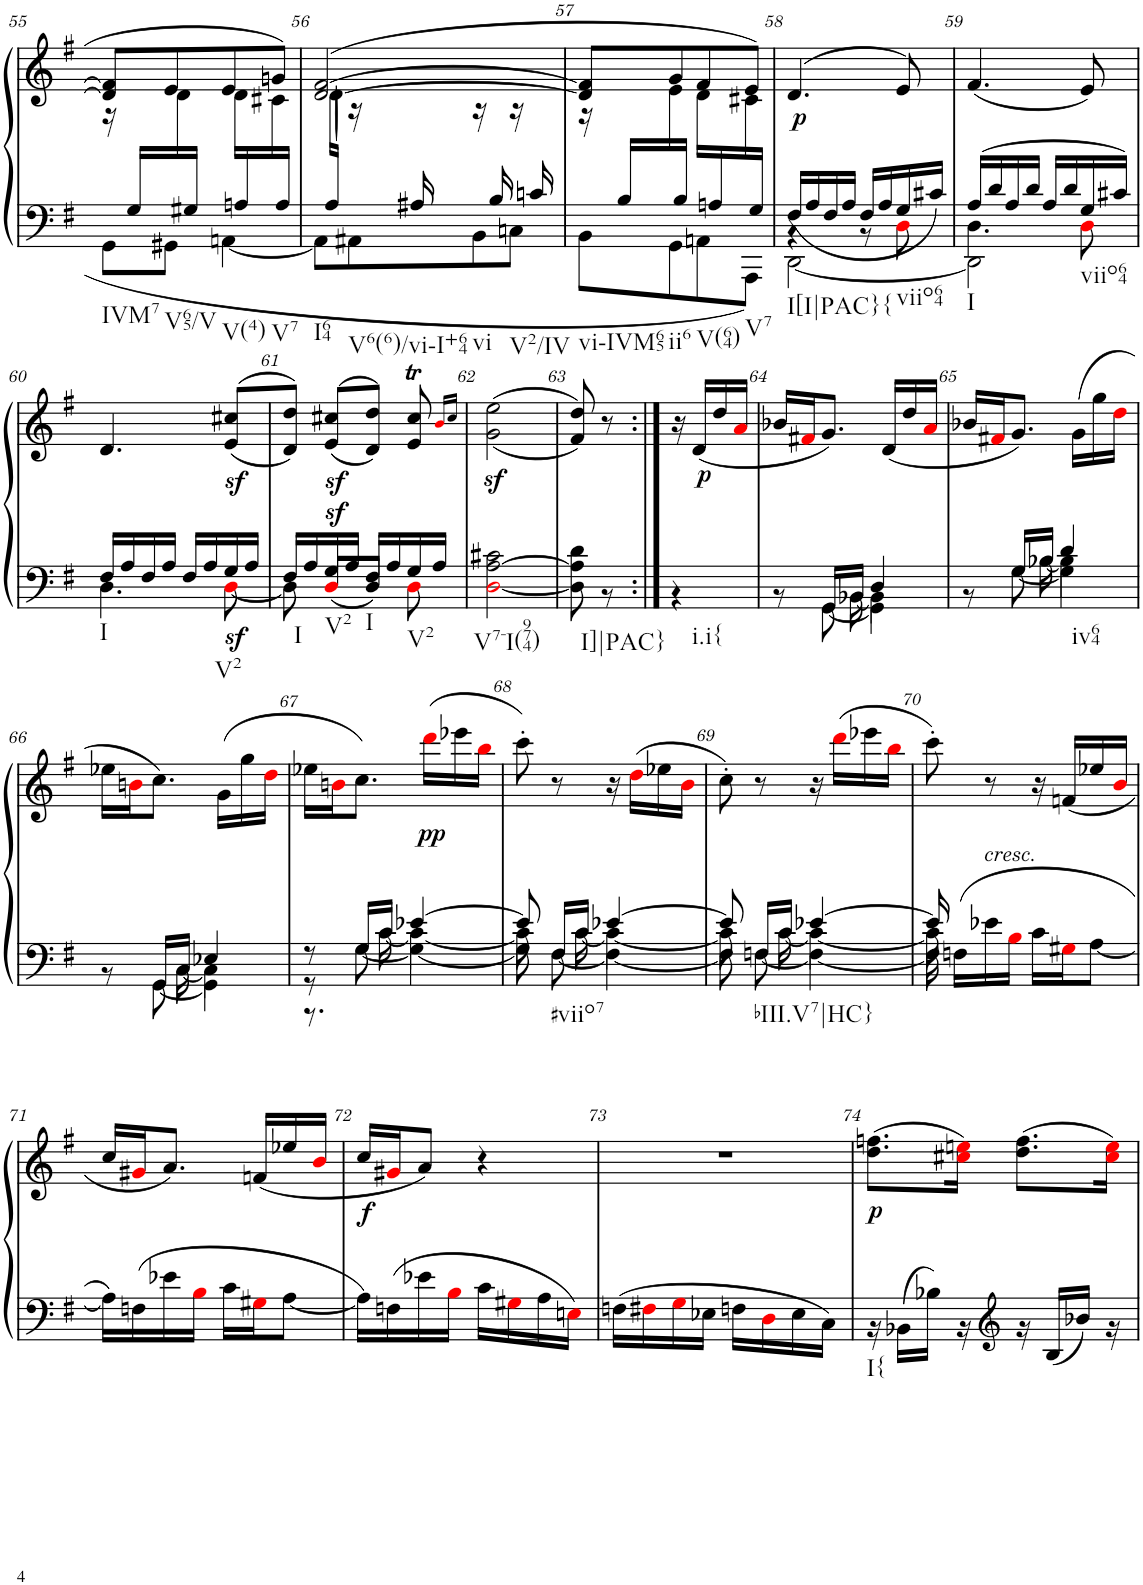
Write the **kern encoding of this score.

**kern	**kern	**dynam
*part1	*part1	*part1
*staff2	*staff1	*staff1/2
*I"Piano	*	*
*I'Pno	*	*
!!LO:PB:g=z
*clefF4	*clefG2	*
*k[f#]	*k[f#]	*
*G:	*G:	*
*M2/4	*M2/4	*
=55	=55	=55
*^	*^	*
*	*^	*	*	*
!LO:TX:b:t=IVM7	!	!	!	!	!
!LO:TX:b:t=V65/V	!	!	!	!	!
!LO:TX:b:t=V(4)	!	!	!	!	!
!LO:TX:b:t=V7	!	!	!	!	!
16ryy	2ryy	8GG\L	8d/] 8f#/]L	16r	.
16G/LL	.	.	.	16ryy	.
16ryy	.	8GG#X\J	8e/	16d\	.
16G#X/JJ	.	.	.	16ryy	.
16ryy	.	[4AAn\	8e/	16d\LL	.
16An/	.	.	.	16ryy	.
16ryy	.	.	8gn/J	16c#X\	.
16A/JJ	.	.	.	16ryy	.
=56	=56	=56	=56	=56	=56
!LO:TX:b:t=I64	!	!	!	!	!
!LO:TX:b:t=V6(6)/vi-I+64	!	!	!	!	!
!LO:TX:b:t=vi	!	!	!	!	!
!LO:TX:b:t=V2/IV	!	!	!	!	!
16ryy	2ryy	8AA\L]	([2d/ [2f#/	(16d\LL	.
16A/JJ)	.	.	.	16ryy	.
16ryy	.	8AA#X\	.	16r	.
16A#X/	.	.	.	16ryy	.
16ryy	.	8BB\	.	16r	.
16B/	.	.	.	16ryy	.
16ryy	.	8Cn\J	.	16r	.
16cn/	.	.	.	16ryy	.
=57	=57	=57	=57	=57	=57
!LO:TX:b:t=vi-IVM65	!	!	!	!	!
!LO:TX:b:t=ii6	!	!	!	!	!
!LO:TX:b:t=V(64)	!	!	!	!	!
!LO:TX:b:t=V7	!	!	!	!	!
16ryy	2ryy	8BB\L	8d/] 8f#/]L	16r	.
16B/LL	.	.	.	16ryy	.
16ryy	.	8GG\	8g/	16e\	.
16B/JJ	.	.	.	16ryy	.
16ryy	.	8AAn\	8f#/	16d\LL	.
16An/	.	.	.	16ryy	.
16ryy	.	8AAA\J	8e/J)	16c#X\	.
16G/JJ	.	.	.	16ryy	.
=58	=58	=58	=58	=58	=58
*	*	*^	*	*	*
!LO:TX:b:t=I[I|PAC}{	!	!	!	!	!	!
!LO:TX:b:t=viio64	!	!	!	!	!	!
!	!	!	!	!	!	!LO:DY:b
*	*	*	*	*v	*v	*
16F#/LL	2ryy	4r	[2DD\	(4.d/	p
16A/	.	.	.	.	.
16F#/	.	.	.	.	.
16A/JJ	.	.	.	.	.
16F#/LL	.	8r	.	.	.
16A/	.	.	.	.	.
16G/	.	8Di\	.	8e/)	.
16c#X/JJ	.	.	.	.	.
*	*	*v	*v	*	*
=59	=59	=59	=59	=59
!LO:TX:b:t=I	!	!	!	!
16A/LL	4.D\	2DD\]	(4.f#/	.
16d/	.	.	.	.
16A/	.	.	.	.
16d/JJ	.	.	.	.
16A/LL	.	.	.	.
16d/	.	.	.	.
!LO:TX:b:t=viio64	!	!	!	!
16G/	8Di\	.	8e/)	.
16c#X/JJ	.	.	.	.
!!LO:LB:g=z
=60	=60	=60	=60	=60
!LO:TX:b:t=I	!	!	!	!
!LO:TX:b:t=V2	!	!	!	!
2ryy	16F#/LL	4.D\	4.d/	.
.	16A/	.	.	.
.	16F#/	.	.	.
.	16A/JJ	.	.	.
.	16F#/LL	.	.	.
.	16A/	.	.	.
!	!	!	!	!LO:DY:b=2
.	16G/	[8Di\	((>8e/z< 8cc#X/z<L	sf
.	16A/JJ	.	.	.
=61	=61	=61	=61	=61
!LO:TX:b:t=I	!	!	!	!
!LO:TX:b:t=V2	!	!	!	!
!LO:TX:b:t=I	!	!	!	!
!LO:TX:b:t=V2	!	!	!	!
2ryy	16F#/LL	8D\]	8d/ 8dd/J))	.
.	16A/	.	.	.
!	!	!	!	!LO:DY:a=2
.	16G/	8Di/L	((>8e/z< 8cc#X/z<L	sf
.	16A/JJ	.	.	.
.	16F#/LL	8D/J	8d/ 8dd/J))	.
.	16A/	.	.	.
.	16G/	8Di\	8e/T 8cc#/T	.
.	16A/JJ	.	.	.
*v	*v	*v	*	*
.	16qbi/LL	.
.	16qcc#/JJ	.
=62	=62	=62
*^	*	*
!LO:TX:b:t=V7-I(974)	!	!	!
2ryy	[2Di\ [>2A\ 2c#X\	(<(2g\z< 2ee\z<	.
=63	=63	=63	=63
!LO:TX:b:t=I]|PAC}	!	!	!
4ryy	8D\] 8A\] 8d\	8f#/ 8dd/))	.
.	8r	8r	.
=63X1:|!	=63X1:|!	=63X1:|!	=63X1:|!
!LO:TX:b:t=i.i{	!	!	!
4ryy	4r	16r	.
!	!	!	!LO:DY:b
.	.	(16d/LL	p
.	.	16dd/	.
.	.	16ai/JJ	.
=64	=64	=64	=64
*^	*^	*	*
2ryy	8r	8ryy	8.ryy	16b-X/LL	.
.	.	.	.	16f#Xi/J	.
.	16GG/LL	[8GG\	.	8.g/J)	.
.	16BB-X/JJ	.	[16BB-\	.	.
.	4D/	4GG\]	4BB-\]	.	.
.	.	.	.	(16d/LL	.
.	.	.	.	16dd/	.
.	.	.	.	16ai/JJ	.
=65	=65	=65	=65	=65	=65
!LO:TX:b:t=iv64	!	!	!	!	!
2ryy	8r	8ryy	8.ryy	16b-X/LL	.
.	.	.	.	16f#Xi/J	.
.	16G/LL	[8G\	.	8.g/J)	.
.	16B-X/JJ	.	[16B-\	.	.
.	4d/	4G\]	4B-\]	.	.
.	.	.	.	(16g\LL	.
.	.	.	.	16gg\	.
.	.	.	.	16ddi\JJ	.
!!LO:LB:g=z
=66	=66	=66	=66	=66	=66
2ryy	8r	8ryy	8.ryy	16ee-X\LL	.
.	.	.	.	16bni\J	.
.	16GG/LL	[8GG\	.	8.cc\J)	.
.	16C/JJ	.	[16C\	.	.
.	4E-X/	4GG\]	4C\]	.	.
.	.	.	.	(16g\LL	.
.	.	.	.	16gg\	.
.	.	.	.	16ddi\JJ	.
=67	=67	=67	=67	=67	=67
2ryy	8r	8r	8.r	16ee-X\LL	.
.	.	.	.	16bni\J	.
.	16G/LL	[8G\	.	8.cc\J)	.
.	16c/JJ	.	[16c\	.	.
.	[4e-X/	4G\_	4c\_	.	.
!	!	!	!	!	!LO:DY:b
.	.	.	.	(16dddi\LL	pp
.	.	.	.	16eee-X\	.
.	.	.	.	16bbi\JJ	.
=68	=68	=68	=68	=68	=68
!LO:TX:b:t=#viio7	!	!	!	!	!
2ryy	8e-/]	8G\]	8c\]	8ccc'\)	.
.	16F#/LL	[8F#\	16ryy	8r	.
.	16c/JJ	.	[16c\	.	.
.	[4e-X/	4F#\_	4c\_	16r	.
.	.	.	.	(16ddi\LL	.
.	.	.	.	16ee-X\	.
.	.	.	.	16bi\JJ	.
=69	=69	=69	=69	=69	=69
!LO:TX:b:t=bIII.V7|HC}	!	!	!	!	!
2ryy	8e-/]	8F#\]	8c\]	8cc'\)	.
.	16Fn/LL	[8F\	16ryy	8r	.
.	16c/JJ	.	[16c\	.	.
.	[4e-X/	4F\_	4c\_	16r	.
.	.	.	.	(16dddi\LL	.
.	.	.	.	16eee-X\	.
.	.	.	.	16bbi\JJ	.
=70	=70	=70	=70	=70	=70
2ryy	16e-/]	16F\]	16c\]	8ccc'\)	.
.	16Fn\LL	4..ryy	4..ryy	.	.
!	!	!	!	!LO:TX:b:i:t=cresc.	!
.	16e-X\	.	.	8r	.
.	16Bi\JJ	.	.	.	.
.	16c\LL	.	.	16r	.
.	16G#Xi\J	.	.	(16fn/LL	.
.	[8A\J	.	.	16ee-X/	.
.	.	.	.	16bi/JJ	.
*	*v	*v	*v	*	*
!!LO:LB:g=z
=71	=71	=71	=71
2ryy	16A\LL]	16cc/LL	.
.	16Fn\	16g#Xi/J	.
.	16e-X\	8.a/J)	.
.	16Bi\JJ	.	.
.	16c\LL	.	.
.	16G#Xi\J	(16fn/LL	.
.	[8A\J	16ee-X/	.
.	.	16bi/JJ	.
=72	=72	=72	=72
!	!	!	!LO:DY:b
2ryy	16A\LL]	16cc/LL	f
.	16Fn\	16g#Xi/J	.
.	16e-X\	8a/J)	.
.	16Bi\JJ	.	.
.	16c\LL	4r	.
.	16G#Xi\	.	.
.	16A\	.	.
.	16Eni\JJ	.	.
=73	=73	=73	=73
2ryy	16Fn\LL	2r	.
.	16F#Xi\	.	.
.	16Gi\	.	.
.	16E-X\JJ	.	.
.	16Fn\LL	.	.
.	16Di\	.	.
.	16E-\	.	.
.	16C\JJ	.	.
=74	=74	=74	=74
!LO:TX:b:t=I{	!	!	!
!	!	!	!LO:DY:b
2ryy	16r	(8.dd\ 8.ffn\L	p
.	16BB-X\LL	.	.
.	16B-X\JJ	.	.
.	16r	16cc#Xi\ 16eeni\Jk)	.
*clefG2	*	*	*
.	16r	(8.dd\ 8.ff\L	.
.	16B-/LL	.	.
.	16b-X/JJ	.	.
.	16r	16cc#i\ 16eei\Jk)	.
*v	*v	*	*
=	=	=
*-	*-	*-
